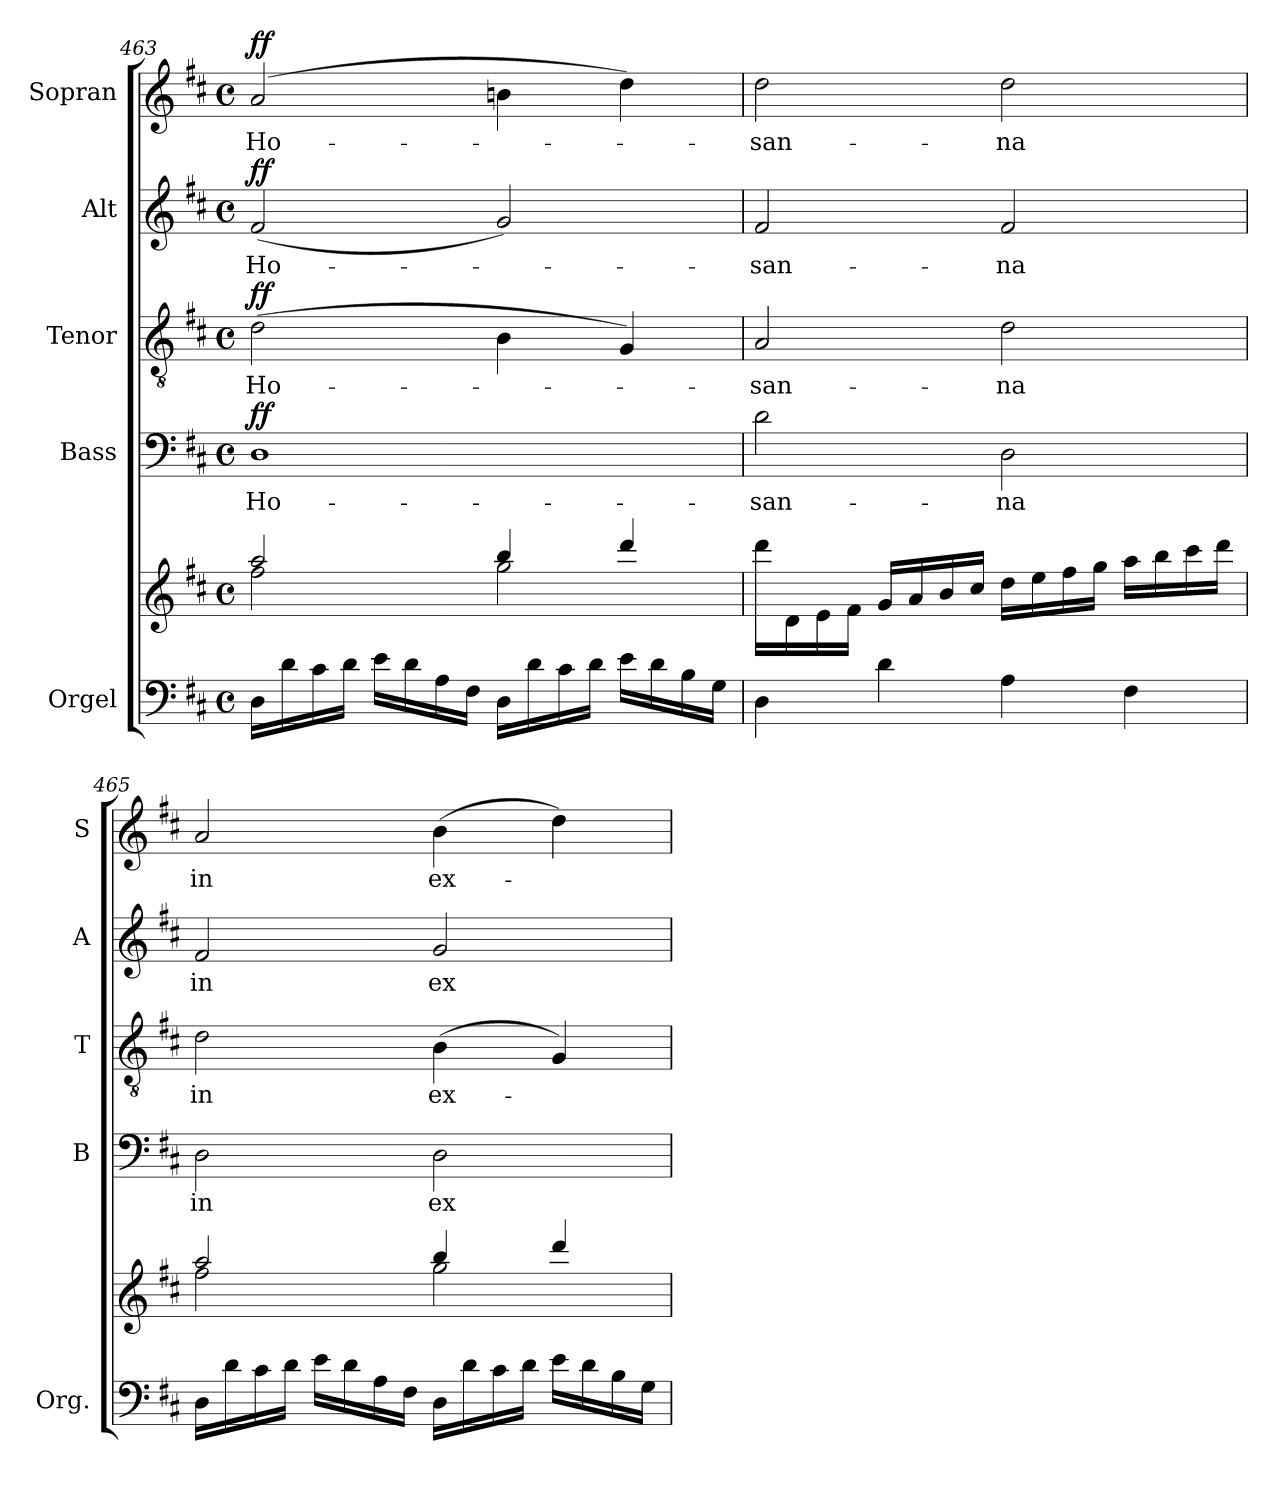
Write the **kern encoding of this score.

**kern	**kern	**kern	**text	**dynam	**kern	**text	**dynam	**kern	**text	**dynam	**kern	**text	**dynam
*part5	*part5	*part4	*part4	*part4	*part3	*part3	*part3	*part2	*part2	*part2	*part1	*part1	*part1
*staff6	*staff5	*staff4	*staff4	*staff4	*staff3	*staff3	*staff3	*staff2	*staff2	*staff2	*staff1	*staff1	*staff1
*I"Orgel	*	*I"Bass	*	*	*I"Tenor	*	*	*I"Alt	*	*	*I"Sopran	*	*
*I'Org.	*	*I'B	*	*	*I'T	*	*	*I'A	*	*	*I'S	*	*
*clefF4	*clefG2	*clefF4	*	*	*clefGv2	*	*	*clefG2	*	*	*clefG2	*	*
*k[f#c#]	*k[f#c#]	*k[f#c#]	*	*	*k[f#c#]	*	*	*k[f#c#]	*	*	*k[f#c#]	*	*
*D:	*D:	*D:	*	*	*D:	*	*	*D:	*	*	*D:	*	*
*M4/4	*M4/4	*M4/4	*	*	*M4/4	*	*	*M4/4	*	*	*M4/4	*	*
*met(c)	*met(c)	*met(c)	*	*	*met(c)	*	*	*met(c)	*	*	*met(c)	*	*
=463	=463	=463	=463	=463	=463	=463	=463	=463	=463	=463	=463	=463	=463
*	*^	*	*	*	*	*	*	*	*	*	*	*	*
!	!	!	!	!LO:LY:b	!LO:DY:a	!	!LO:LY:b	!LO:DY:a	!	!LO:LY:b	!LO:DY:a	!	!LO:LY:b	!LO:DY:a
16D\LL	2aa/	2ff#\	1D	Ho-	ff	(>2d\	Ho-	ff	(<2f#/	Ho-	ff	(2a/	Ho-	ff
16d\	.	.	.	.	.	.	.	.	.	.	.	.	.	.
16c#\	.	.	.	.	.	.	.	.	.	.	.	.	.	.
16d\JJ	.	.	.	.	.	.	.	.	.	.	.	.	.	.
16e\LL	.	.	.	.	.	.	.	.	.	.	.	.	.	.
16d\	.	.	.	.	.	.	.	.	.	.	.	.	.	.
16A\	.	.	.	.	.	.	.	.	.	.	.	.	.	.
16F#\JJ	.	.	.	.	.	.	.	.	.	.	.	.	.	.
16D\LL	4bb/	2gg\	.	.	.	4B\	.	.	2g/)	.	.	4bn\	.	.
16d\	.	.	.	.	.	.	.	.	.	.	.	.	.	.
16c#\	.	.	.	.	.	.	.	.	.	.	.	.	.	.
16d\JJ	.	.	.	.	.	.	.	.	.	.	.	.	.	.
16e\LL	4ddd/	.	.	.	.	4G/)	.	.	.	.	.	4dd\)	.	.
16d\	.	.	.	.	.	.	.	.	.	.	.	.	.	.
16B\	.	.	.	.	.	.	.	.	.	.	.	.	.	.
16G\JJ	.	.	.	.	.	.	.	.	.	.	.	.	.	.
*	*v	*v	*	*	*	*	*	*	*	*	*	*	*	*
=464	=464	=464	=464	=464	=464	=464	=464	=464	=464	=464	=464	=464	=464
!	!	!	!LO:LY:b	!	!	!LO:LY:b	!	!	!LO:LY:b	!	!	!LO:LY:b	!
4D\	16ddd\LL	2d\	-san-	.	2A/	-san-	.	2f#/	-san-	.	2dd\	-san-	.
.	16d\	.	.	.	.	.	.	.	.	.	.	.	.
.	16e\	.	.	.	.	.	.	.	.	.	.	.	.
.	16f#\JJ	.	.	.	.	.	.	.	.	.	.	.	.
4d\	16g/LL	.	.	.	.	.	.	.	.	.	.	.	.
.	16a/	.	.	.	.	.	.	.	.	.	.	.	.
.	16b/	.	.	.	.	.	.	.	.	.	.	.	.
.	16cc#/JJ	.	.	.	.	.	.	.	.	.	.	.	.
!	!	!	!LO:LY:b	!	!	!LO:LY:b	!	!	!LO:LY:b	!	!	!LO:LY:b	!
4A\	16dd\LL	2D\	-na	.	2d\	-na	.	2f#/	-na	.	2dd\	-na	.
.	16ee\	.	.	.	.	.	.	.	.	.	.	.	.
.	16ff#\	.	.	.	.	.	.	.	.	.	.	.	.
.	16gg\JJ	.	.	.	.	.	.	.	.	.	.	.	.
4F#\	16aa\LL	.	.	.	.	.	.	.	.	.	.	.	.
.	16bb\	.	.	.	.	.	.	.	.	.	.	.	.
.	16ccc#\	.	.	.	.	.	.	.	.	.	.	.	.
.	16ddd\JJ	.	.	.	.	.	.	.	.	.	.	.	.
=465	=465	=465	=465	=465	=465	=465	=465	=465	=465	=465	=465	=465	=465
*	*^	*	*	*	*	*	*	*	*	*	*	*	*
!	!	!	!	!LO:LY:b	!	!	!LO:LY:b	!	!	!LO:LY:b	!	!	!LO:LY:b	!
16D\LL	2aa/	2ff#\	2D\	in	.	2d\	in	.	2f#/	in	.	2a/	in	.
16d\	.	.	.	.	.	.	.	.	.	.	.	.	.	.
16c#\	.	.	.	.	.	.	.	.	.	.	.	.	.	.
16d\JJ	.	.	.	.	.	.	.	.	.	.	.	.	.	.
16e\LL	.	.	.	.	.	.	.	.	.	.	.	.	.	.
16d\	.	.	.	.	.	.	.	.	.	.	.	.	.	.
16A\	.	.	.	.	.	.	.	.	.	.	.	.	.	.
16F#\JJ	.	.	.	.	.	.	.	.	.	.	.	.	.	.
!	!	!	!	!LO:LY:b	!	!	!LO:LY:b	!	!	!LO:LY:b	!	!	!LO:LY:b	!
16D\LL	4bb/	2gg\	2D\	ex-	.	(>4B\	ex-	.	2g/	ex-	.	(>4b\	ex-	.
16d\	.	.	.	.	.	.	.	.	.	.	.	.	.	.
16c#\	.	.	.	.	.	.	.	.	.	.	.	.	.	.
16d\JJ	.	.	.	.	.	.	.	.	.	.	.	.	.	.
16e\LL	4ddd/	.	.	.	.	4G/)	.	.	.	.	.	4dd\)	.	.
16d\	.	.	.	.	.	.	.	.	.	.	.	.	.	.
16B\	.	.	.	.	.	.	.	.	.	.	.	.	.	.
16G\JJ	.	.	.	.	.	.	.	.	.	.	.	.	.	.
*	*v	*v	*	*	*	*	*	*	*	*	*	*	*	*
=	=	=	=	=	=	=	=	=	=	=	=	=	=
*-	*-	*-	*-	*-	*-	*-	*-	*-	*-	*-	*-	*-	*-
